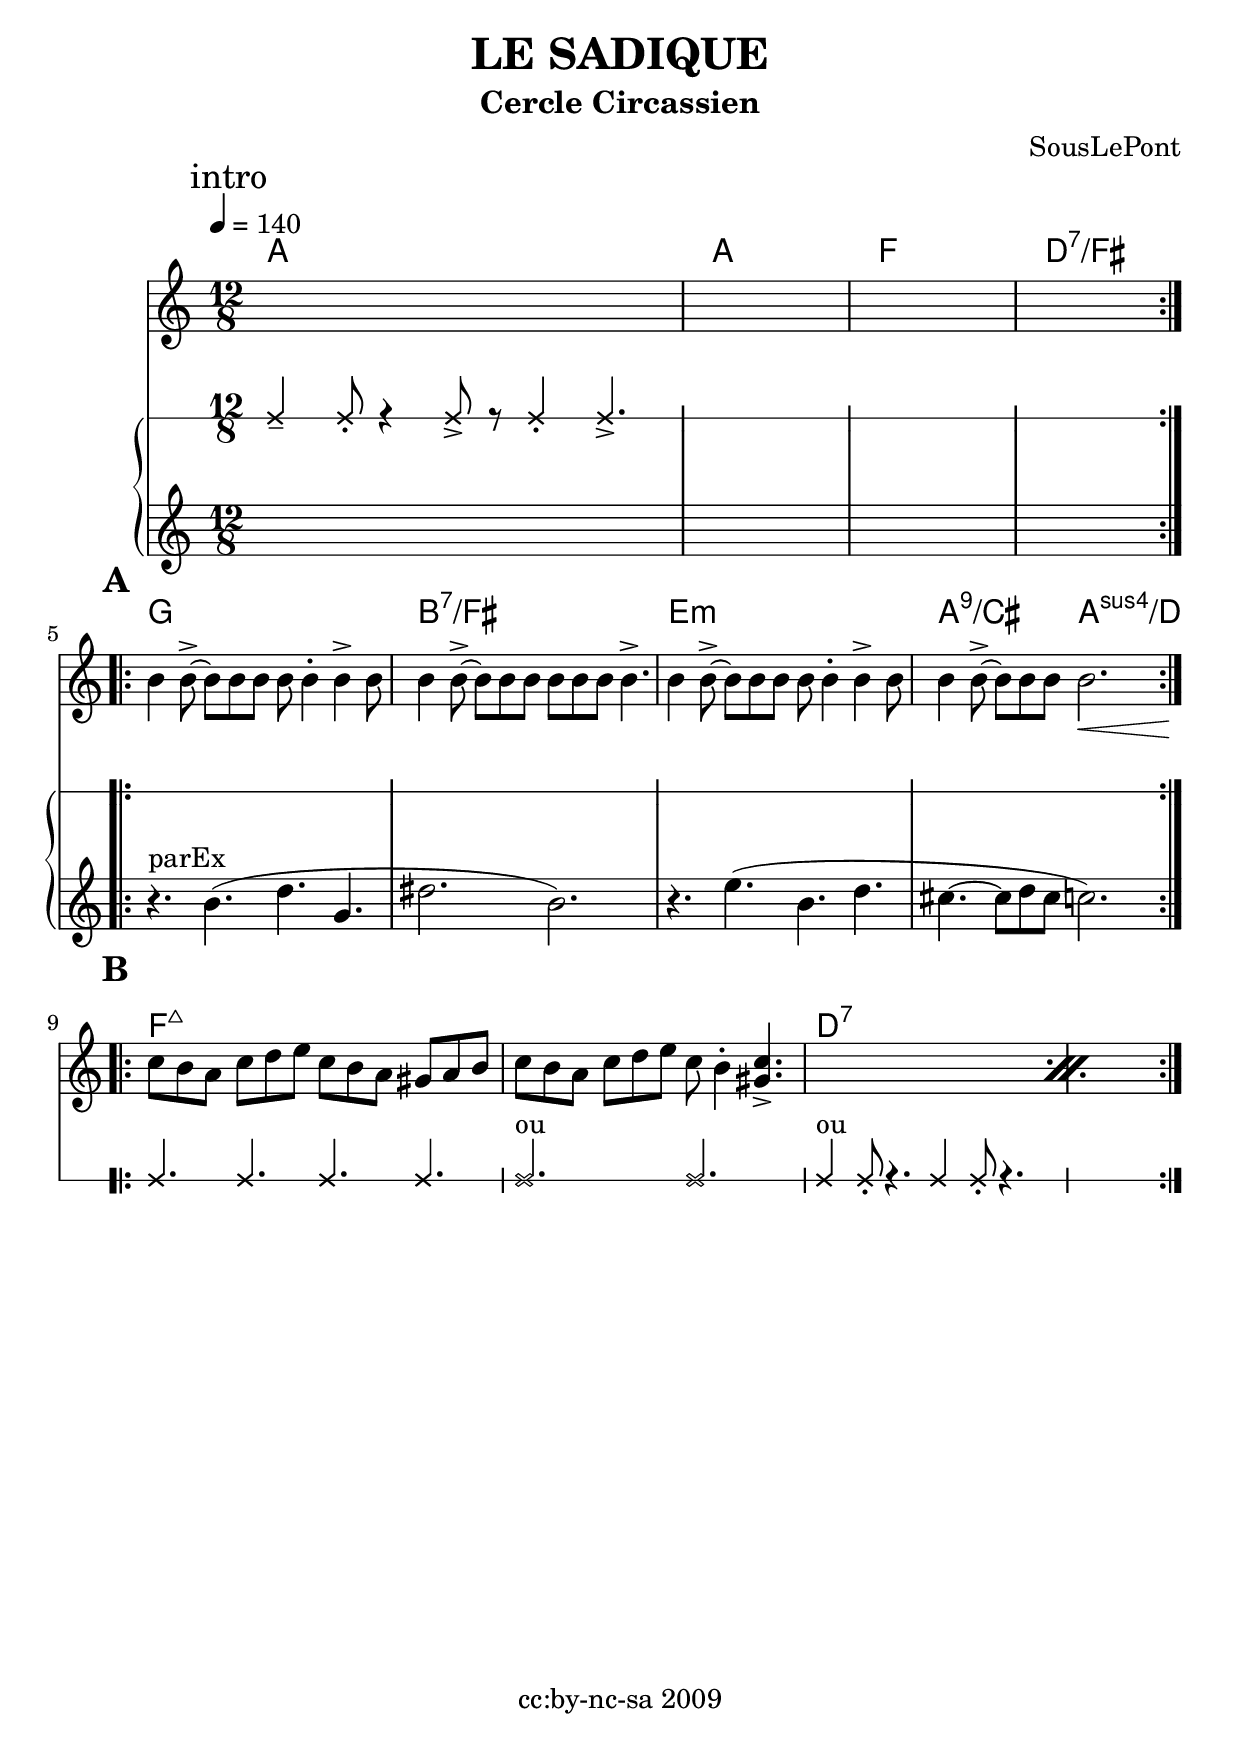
\version "2.8.0"
#(set-default-paper-size "a4")
#(set-global-staff-size 24)

\header{
	title = "LE SADIQUE"
	subtitle = "Cercle Circassien"
	composer = "SousLePont"
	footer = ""
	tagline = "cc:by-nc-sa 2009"
	dedication = ""
}
harmonies = { \chords {
a1. a f d:7/fis
g1. b:7/fis e:m a2.:9/cis a2.:sus4/d
f1.:maj7 s d:7 s
}}
melodie   = \relative c'' { 
\tempo 4 = 140
\time 12/8
\mark "intro"\repeat volta 2{
s1. s1. s1. s1.} \break
\mark \default \repeat volta 2{
b4 b8->~b b b b b4-. b-> b8 | b4 b8->~b b b b b b b4.-> 
b4 b8->~b b b b b4-. b-> b8 | b4 b8->~b b b b2.\<  }\break
\mark \default \repeat volta 2{
\repeat percent 2{
c8\! b a c d e c b a gis a b | c b a c d e c b4-. <gis c>4.->}}\break
}
droite    = \relative c'' { 
\override NoteHead #'style = #'cross 
b4-- b8-. r4 b8-> r b4-. b4.-> s1. s1. s1. 
s1. s1. s1. s1.
f4. f' f,4. f'      
f2.^"ou" f2.    
d4^"ou" d8-. r4.  
d4 d8-. r4. 
s1.
}
gauche    = \transpose c c' { 
s1. s1. s1. s1.
r4.^"parEx" b (d' g 
dis'2. b)
r4. e' (b d'
cis'~cis'8 d' cis' c'2.) 
}

\score {
  <<
	\new ChordNames \harmonies	%grave les accords au dessus 	
	\new Staff = "" { \clef "treble" \override Score.RehearsalMark #'padding = #5 \set Score.markFormatter = #format-mark-circle-letters \set Score.skipBars = ##t \melodie }

	\new PianoStaff = "" <<
      \new RhythmicStaff  = "droite" { \droite }
      \new Staff = "gauche" {  \gauche }
    >>
  >>    
  \midi {
    }
  \layout { }
}

